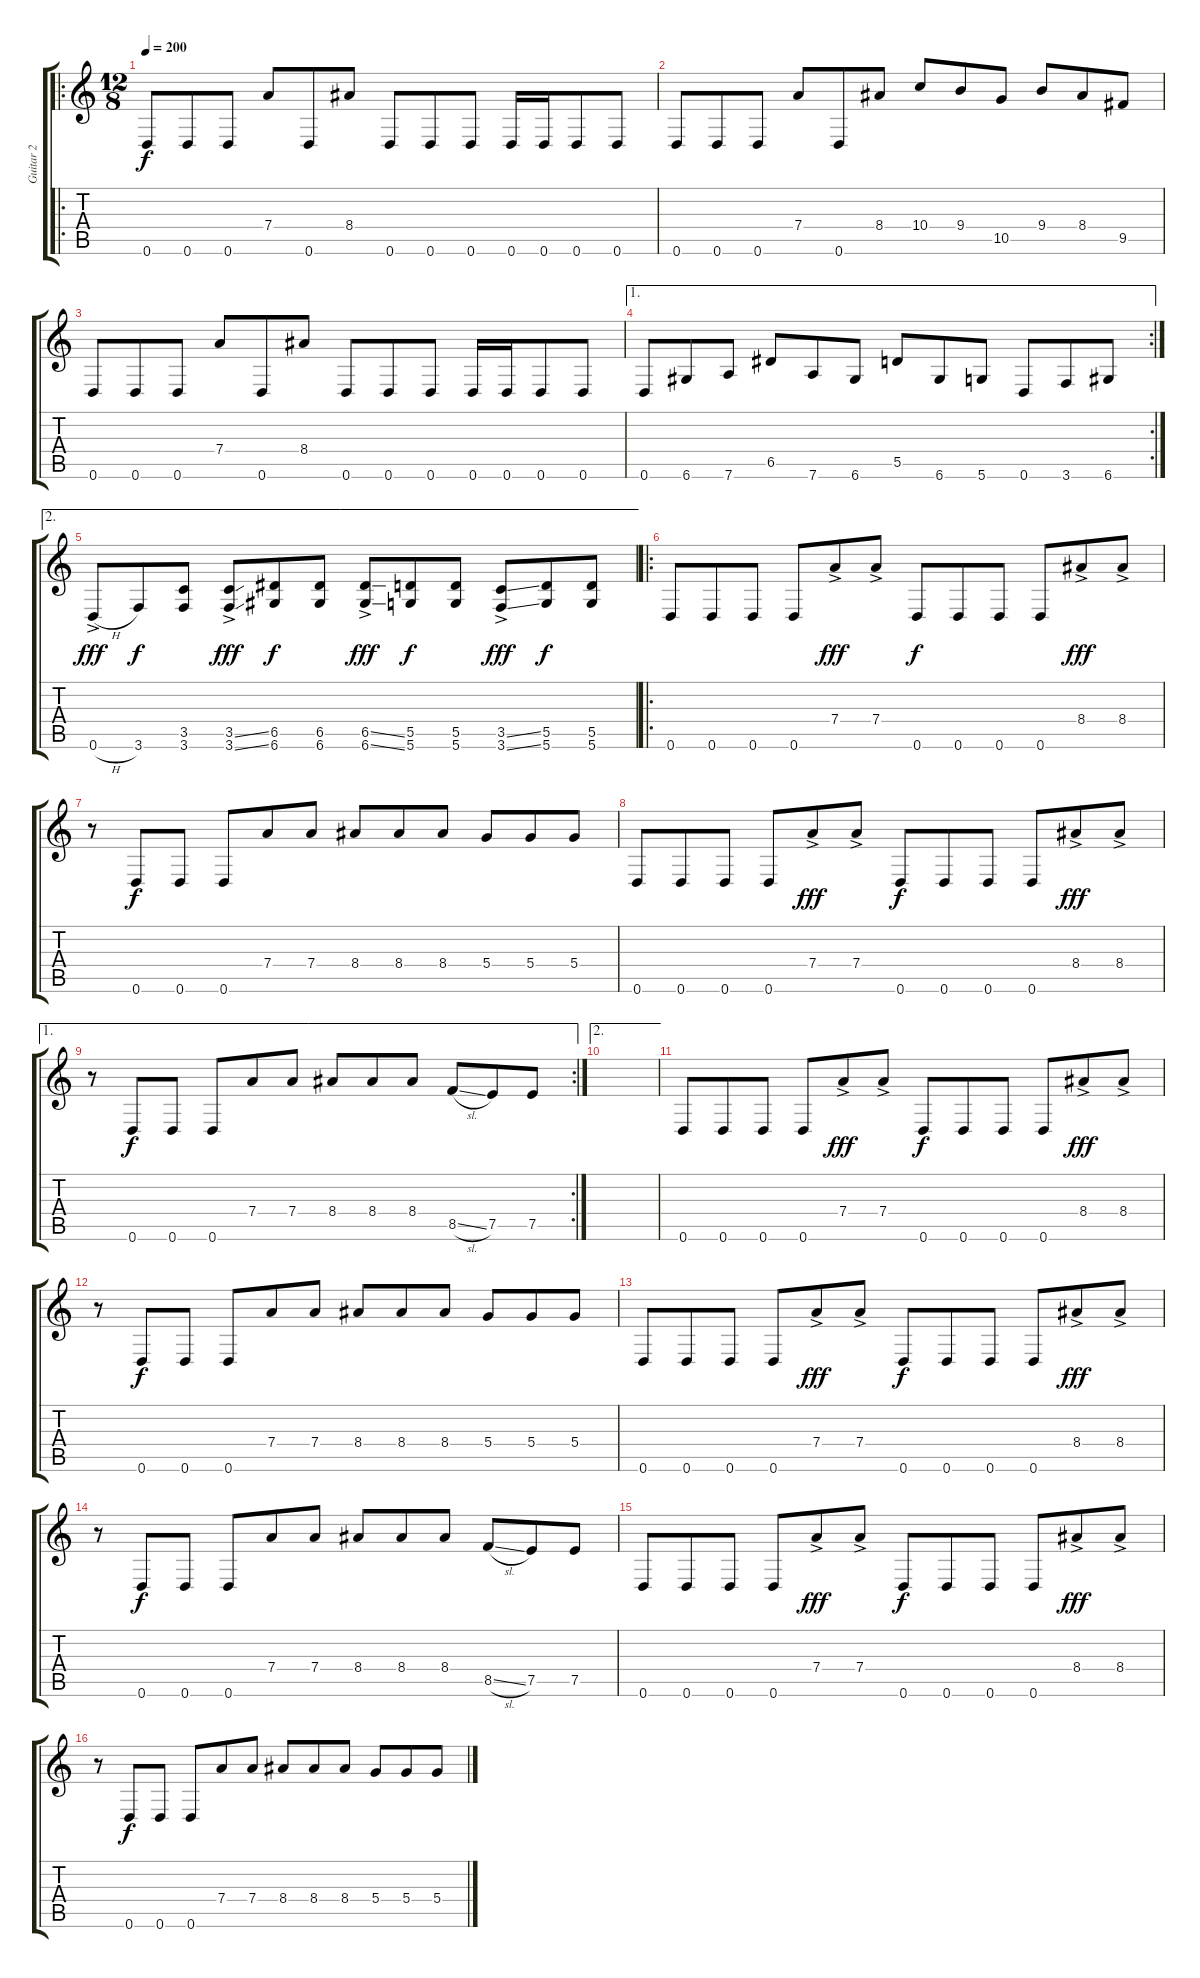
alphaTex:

\track ("Guitar 2" "Guitar 2") {instrument distortionguitar}
\staff {score tabs}
\tuning (E4 B3 G3 D3 A2 D2) {hide}
\ro
\ts (12 8)
\tempo 200
\clef g2
\ks c
0.6.8{dy f} 0.6.8 0.6.8 7.4.8 0.6.8 8.4.8 0.6.8 0.6.8 0.6.8 0.6.16 0.6.16 0.6.8 0.6.8 |
0.6.8 0.6.8 0.6.8 7.4.8 0.6.8 8.4.8 10.4.8 9.4.8 10.5.8 9.4.8 8.4.8 9.5.8 |
0.6.8 0.6.8 0.6.8 7.4.8 0.6.8 8.4.8 0.6.8 0.6.8 0.6.8 0.6.16 0.6.16 0.6.8 0.6.8 |
\ae 1
\rc 2
0.6.8 6.6.8 7.6.8 6.5.8 7.6.8 6.6.8 5.5.8 6.6.8 5.6.8 0.6.8 3.6.8 6.6.8 |
\ae 2
0.6{h ac}.8{dy fff} 3.6.8{dy f} (3.5 3.6).8 (3.5{ss ac} 3.6{ss ac}).8{dy fff} (6.5 6.6).8{dy f} (6.5 6.6).8 (6.5{ss ac} 6.6{ss ac}).8{dy fff} (5.5 5.6).8{dy f} (5.5 5.6).8 (3.5{ss ac} 3.6{ss ac}).8{dy fff} (5.5 5.6).8{dy f} (5.5 5.6).8 |
\ro
0.6.8 0.6.8 0.6.8 0.6.8 7.4{ac}.8{dy fff} 7.4{ac}.8 0.6.8{dy f} 0.6.8 0.6.8 0.6.8 8.4{ac}.8{dy fff} 8.4{ac}.8 |
r.8 0.6.8{dy f} 0.6.8 0.6.8 7.4.8 7.4.8 8.4.8 8.4.8 8.4.8 5.4.8 5.4.8 5.4.8 |
0.6.8 0.6.8 0.6.8 0.6.8 7.4{ac}.8{dy fff} 7.4{ac}.8 0.6.8{dy f} 0.6.8 0.6.8 0.6.8 8.4{ac}.8{dy fff} 8.4{ac}.8 |
\ae 1
\rc 2
r.8 0.6.8{dy f} 0.6.8 0.6.8 7.4.8 7.4.8 8.4.8 8.4.8 8.4.8 8.5{sl}.8 7.5.8 7.5.8 |
\ae 2
|
0.6.8 0.6.8 0.6.8 0.6.8 7.4{ac}.8{dy fff} 7.4{ac}.8 0.6.8{dy f} 0.6.8 0.6.8 0.6.8 8.4{ac}.8{dy fff} 8.4{ac}.8 |
r.8 0.6.8{dy f} 0.6.8 0.6.8 7.4.8 7.4.8 8.4.8 8.4.8 8.4.8 5.4.8 5.4.8 5.4.8 |
0.6.8 0.6.8 0.6.8 0.6.8 7.4{ac}.8{dy fff} 7.4{ac}.8 0.6.8{dy f} 0.6.8 0.6.8 0.6.8 8.4{ac}.8{dy fff} 8.4{ac}.8 |
r.8 0.6.8{dy f} 0.6.8 0.6.8 7.4.8 7.4.8 8.4.8 8.4.8 8.4.8 8.5{sl}.8 7.5.8 7.5.8 |
0.6.8 0.6.8 0.6.8 0.6.8 7.4{ac}.8{dy fff} 7.4{ac}.8 0.6.8{dy f} 0.6.8 0.6.8 0.6.8 8.4{ac}.8{dy fff} 8.4{ac}.8 |
r.8 0.6.8{dy f} 0.6.8 0.6.8 7.4.8 7.4.8 8.4.8 8.4.8 8.4.8 5.4.8 5.4.8 5.4.8
